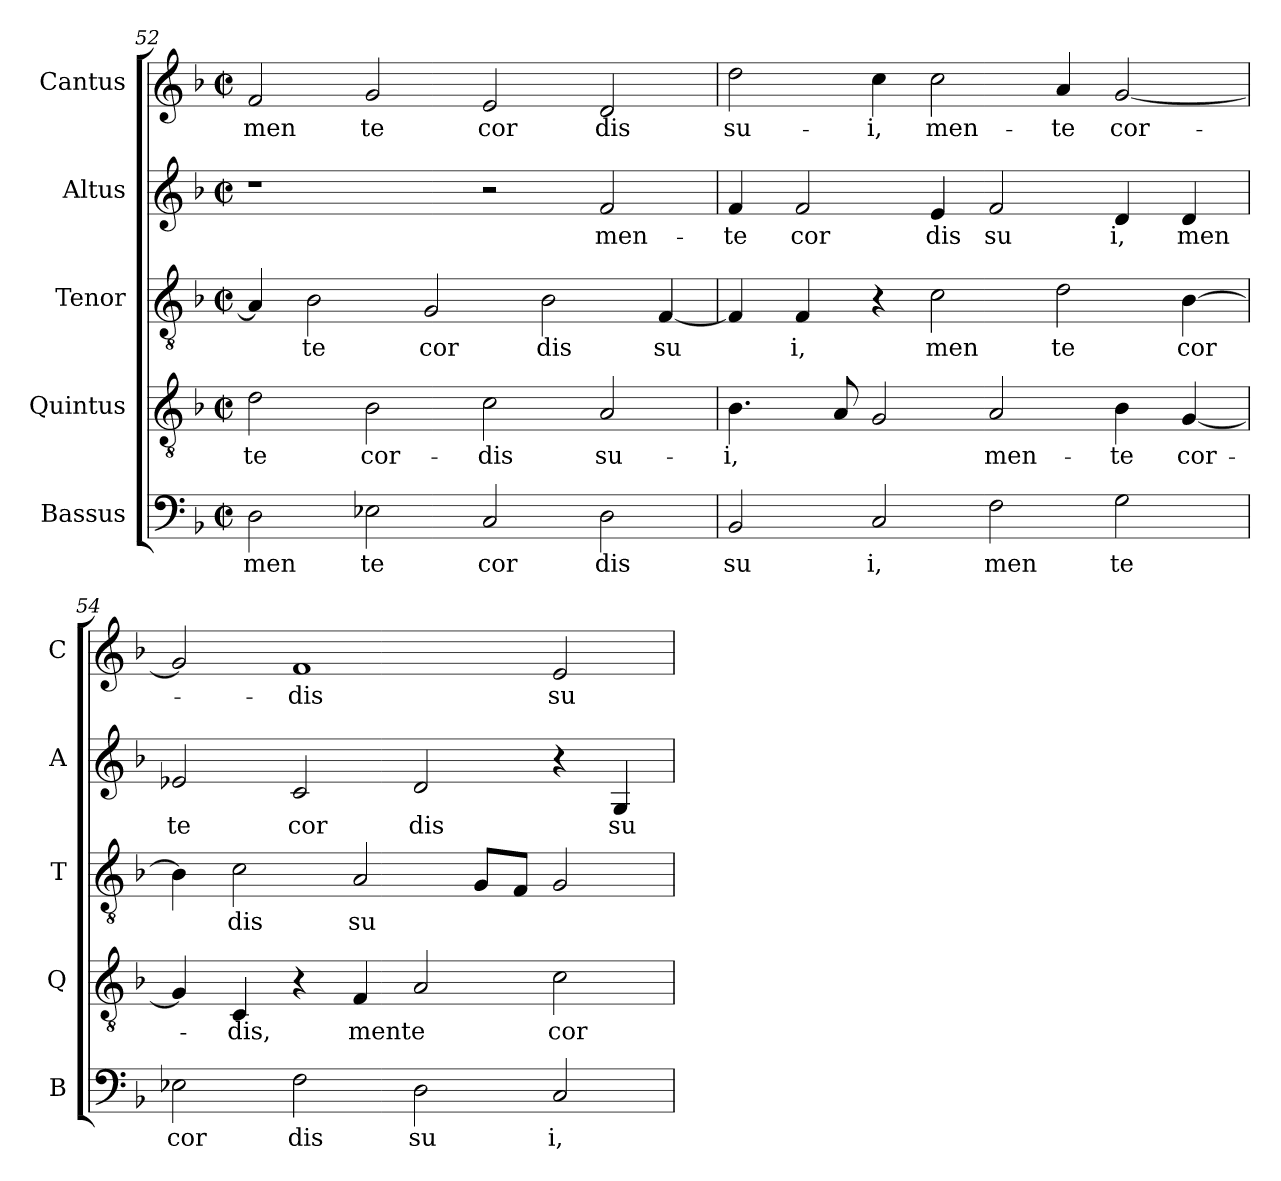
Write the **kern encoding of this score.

**kern	**text	**kern	**text	**kern	**text	**kern	**text	**kern	**text
*part5	*part5	*part4	*part4	*part3	*part3	*part2	*part2	*part1	*part1
*staff5	*staff5	*staff4	*staff4	*staff3	*staff3	*staff2	*staff2	*staff1	*staff1
*I"Bassus	*	*I"Quintus	*	*I"Tenor	*	*I"Altus	*	*I"Cantus	*
*I'B	*	*I'Q	*	*I'T	*	*I'A	*	*I'C	*
*clefF4	*	*clefGv2	*	*clefGv2	*	*clefG2	*	*clefG2	*
*k[b-]	*	*k[b-]	*	*k[b-]	*	*k[b-]	*	*k[b-]	*
*F:	*	*F:	*	*F:	*	*F:	*	*F:	*
*M2/2	*	*M2/2	*	*M2/2	*	*M2/2	*	*M2/2	*
*met(c|)	*	*met(c|)	*	*met(c|)	*	*met(c|)	*	*met(c|)	*
=52	=52	=52	=52	=52	=52	=52	=52	=52	=52
!	!LO:LY:b:cj	!	!LO:LY:b:cj	!	!	!	!	!	!LO:LY:b:cj
2D\	men	2d\	-te	4A/]	.	1r	.	2f/	men
!	!	!	!	!	!LO:LY:b:cj	!	!	!	!
.	.	.	.	2B-\	te	.	.	.	.
!	!LO:LY:b:cj	!	!LO:LY:b:cj	!	!	!	!	!	!LO:LY:b:cj
2E-X\	te	2B-\	cor-	.	.	.	.	2g/	te
!	!	!	!	!	!LO:LY:b:cj	!	!	!	!
.	.	.	.	2G/	cor	.	.	.	.
!	!LO:LY:b:cj	!	!LO:LY:b:cj	!	!	!	!	!	!LO:LY:b:cj
2C/	cor	2c\	-dis	.	.	2r	.	2e/	cor
!	!	!	!	!	!LO:LY:b:cj	!	!	!	!
.	.	.	.	2B-\	dis	.	.	.	.
!	!LO:LY:b:cj	!	!LO:LY:b:cj	!	!	!	!LO:LY:b:cj	!	!LO:LY:b:cj
2D\	dis	2A/	su-	.	.	2f/	men-	2d/	dis
!	!	!	!	!	!LO:LY:b:cj	!	!	!	!
.	.	.	.	[>4F/	su	.	.	.	.
!!LO:LB:g=z
=53	=53	=53	=53	=53	=53	=53	=53	=53	=53
!	!LO:LY:b:cj	!	!LO:LY:b:cj	!	!	!	!LO:LY:b:cj	!	!LO:LY:b:cj
*	*	*	*	*^	*	*	*	*	*
2BB-/	su	4.B-\	-i,	4F/]	64ryy	.	4f/	-te	2dd\	su-
.	.	.	.	.	1ryy	.	.	.	.	.
!	!	!	!	!	!	!LO:LY:b:cj	!	!LO:LY:b:cj	!	!
.	.	.	.	4F/	.	i,	2f/	cor	.	.
.	.	8A/	.	.	.	.	.	.	.	.
!	!LO:LY:b:cj	!	!	!	!	!	!	!	!	!LO:LY:b:cj
2C/	i,	2G/	.	4r	.	.	.	.	4cc\	-i,
!	!	!	!	!	!	!LO:LY:b:cj	!	!LO:LY:b:cj	!	!LO:LY:b:cj
.	.	.	.	2c\	.	men	4e/	dis	2cc\	men-
!	!LO:LY:b:cj	!	!LO:LY:b:cj	!	!	!	!	!LO:LY:b:cj	!	!
2F\	men	2A/	men-	.	.	.	2f/	su	.	.
.	.	.	.	.	2ryy	.	.	.	.	.
!	!	!	!	!	!	!LO:LY:b:cj	!	!	!	!LO:LY:b:cj
.	.	.	.	2d\	.	te	.	.	4a/	-te
!	!LO:LY:b:cj	!	!LO:LY:b:cj	!	!	!	!	!LO:LY:b:cj	!	!LO:LY:b
2G\	te	4B-\	-te	.	.	.	4d/	i,	[<2g/	cor-
.	.	.	.	.	4ryy	.	.	.	.	.
!	!	!	!LO:LY:b	!	!	!LO:LY:b	!	!LO:LY:b:cj	!	!
.	.	[<4G/	cor-	[>4B-\	.	cor	4d/	men	.	.
.	.	.	.	.	8...ryy	.	.	.	.	.
=54	=54	=54	=54	=54	=54	=54	=54	=54	=54	=54
!	!LO:LY:b:cj	!	!	!	!	!	!	!LO:LY:b:cj	!	!
*	*	*	*	*v	*v	*	*	*	*	*
2E-X\	cor	4G/]	.	4B-\]	.	2e-X/	te	2g/]	.
!	!	!	!LO:LY:b:cj	!	!LO:LY:b:cj	!	!	!	!
.	.	4C/	-dis,	2c\	dis	.	.	.	.
!	!LO:LY:b:cj	!	!	!	!	!	!LO:LY:b:cj	!	!LO:LY:b:cj
2F\	dis	4r	.	.	.	2c/	cor	1f	-dis
!	!	!	!LO:LY:b:cj	!	!LO:LY:b:cj	!	!	!	!
.	.	4F/	mente	2A/	su	.	.	.	.
!	!LO:LY:b:cj	!	!	!	!	!	!LO:LY:b:cj	!	!
2D\	su	2A/	.	.	.	2d/	dis	.	.
.	.	.	.	8G/L	.	.	.	.	.
.	.	.	.	8F/J	.	.	.	.	.
!	!LO:LY:b:cj	!	!LO:LY:b:cj	!	!	!	!	!	!LO:LY:b:cj
2C/	i,	2c\	cor-	2G/	.	4r	.	2e/	su-
!	!	!	!	!	!	!	!LO:LY:b:cj	!	!
.	.	.	.	.	.	4G/	su	.	.
=	=	=	=	=	=	=	=	=	=
*-	*-	*-	*-	*-	*-	*-	*-	*-	*-
